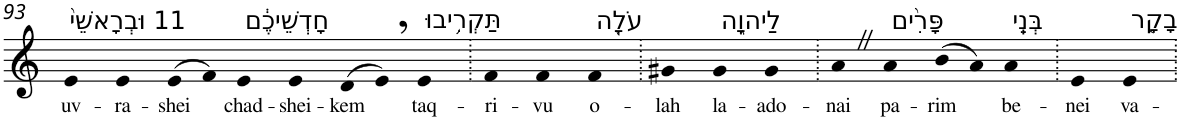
**kern	**text
*part1	*part1
*staff1	*staff1
*I"Piano	*
*I'Pno	*
!!LO:PB:g=z
*clefG2	*
*k[]	*
=93	=93
!LO:TX:a:t=11 וּבְרָאשֵׁי֙	!
!	!LO:LY:b
4e	uv-
!	!LO:LY:b
4e	-ra-
!	!LO:LY:b
(>8e	-shei
8f)	.
!LO:TX:a:t=חָדְשֵׁיכֶ֔ם	!
!	!LO:LY:b
4e	chad-
!	!LO:LY:b
4e	-shei-
!	!LO:LY:b
(>8d	-kem
8e,)	.
!LO:TX:a:t=תַּקְרִ֥יבוּ	!
!	!LO:LY:b
4e	taq-
=94.	=94.
!	!LO:LY:b
4f	-ri-
!	!LO:LY:b
4f	-vu
!LO:TX:a:t=עֹלָ֖ה	!
!	!LO:LY:b
4f	o-
=95.	=95.
!	!LO:LY:b
4g#X	-lah
!LO:TX:a:t=לַיהוָ֑ה	!
!	!LO:LY:b
4g#	la-
!	!LO:LY:b
4g#	-ado-
=96.	=96.
!	!LO:LY:b
4aZ	-nai
!LO:TX:a:t=פָּרִ֨ים	!
!	!LO:LY:b
4a	pa-
!	!LO:LY:b
(>8b	-rim
8a)	.
!LO:TX:a:t=בְּנֵֽי	!
!	!LO:LY:b
4a	be-
=97.	=97.
!	!LO:LY:b
4e	-nei
!LO:TX:a:t=בָקָ֤ר	!
!	!LO:LY:b
4e	va-
=.	=.
*-	*-
